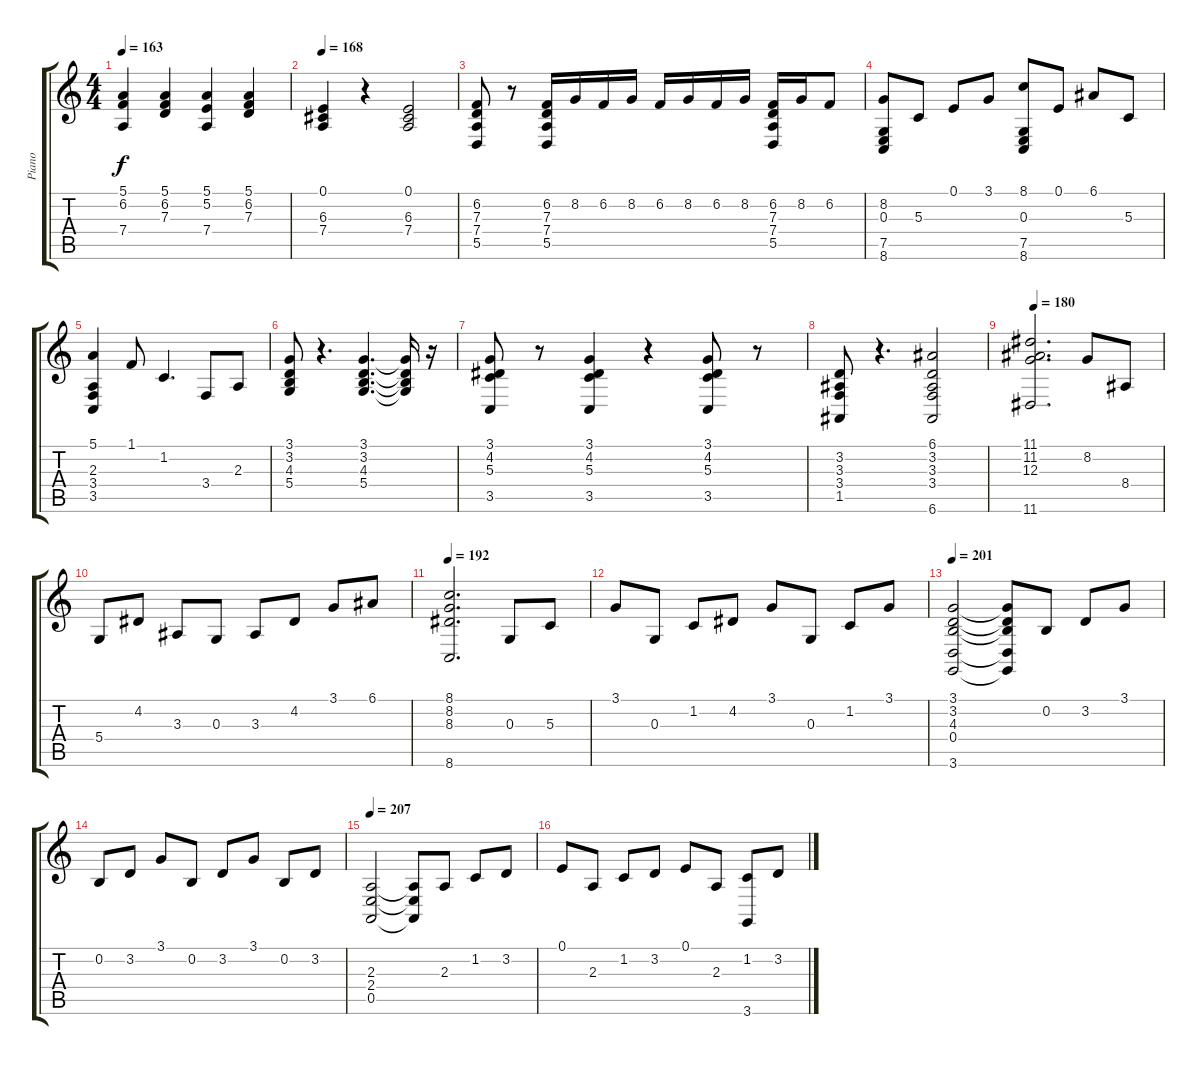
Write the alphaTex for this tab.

\track ("Piano" "Piano") {instrument acousticgrandpiano}
\staff {score tabs}
\tuning (E4 B3 G3 D3 A2 E2) {hide}
\ts (4 4)
\tempo 163
\clef g2
\ks c
(5.1 6.2 7.4).4{dy f} (5.1 6.2 7.3).4 (5.1 5.2 7.4).4 (5.1 6.2 7.3).4 |
\tempo 168
(0.1 6.3 7.4).4{volume 13 balance 12} r.4 (0.1 6.3 7.4).2 |
(6.2 7.3 7.4 5.5).8 r.8 (6.2 7.3 7.4 5.5).16 8.2.16 6.2.16 8.2.16 6.2.16 8.2.16 6.2.16 8.2.16 (6.2 7.3 7.4 5.5).16 8.2.16 6.2.8 |
(8.2 0.3 7.5 8.6).8 5.3.8 0.1.8 3.1.8 (8.1 0.3 7.5 8.6).8 0.1.8 6.1.8 5.3.8 |
(5.1 2.3 3.4 3.5).4 1.1.8 1.2.4{d} 3.4.8 2.3.8 |
(3.1 3.2 4.3 5.4).8 r.4{d} (3.1 3.2 4.3 5.4).4{d} (3.1{t} 3.2{t} 4.3{t} 5.4{t}).16 r.16 |
(3.1 4.2 5.3 3.5).8 r.8 (3.1 4.2 5.3 3.5).4 r.4 (3.1 4.2 5.3 3.5).8 r.8 |
(3.2 3.3 3.4 1.5).8 r.4{d} (6.1 3.2 3.3 3.4 6.6).2 |
\tempo 180
(11.1 11.2 12.3 11.6).2{d balance 8} 8.2.8 8.4.8 |
5.4.8 4.2.8 3.3.8 0.3.8 3.3.8 4.2.8 3.1.8 6.1.8 |
\tempo 192
(8.1 8.2 8.3 8.6).2{d} 0.3.8 5.3.8 |
3.1.8 0.3.8 1.2.8 4.2.8 3.1.8 0.3.8 1.2.8 3.1.8 |
\tempo 201
(3.1 3.2 4.3 0.4 3.6).2 (3.1{t} 3.2{t} 4.3{t} 0.4{t} 3.6{t}).8 0.2.8 3.2.8 3.1.8 |
0.2.8 3.2.8 3.1.8 0.2.8 3.2.8 3.1.8 0.2.8 3.2.8 |
\tempo 207
(2.3 2.4 0.5).2 (2.3{t} 2.4{t} 0.5{t}).8 2.3.8 1.2.8 3.2.8 |
0.1.8 2.3.8 1.2.8 3.2.8 0.1.8 2.3.8 (1.2 3.6).8 3.2.8
